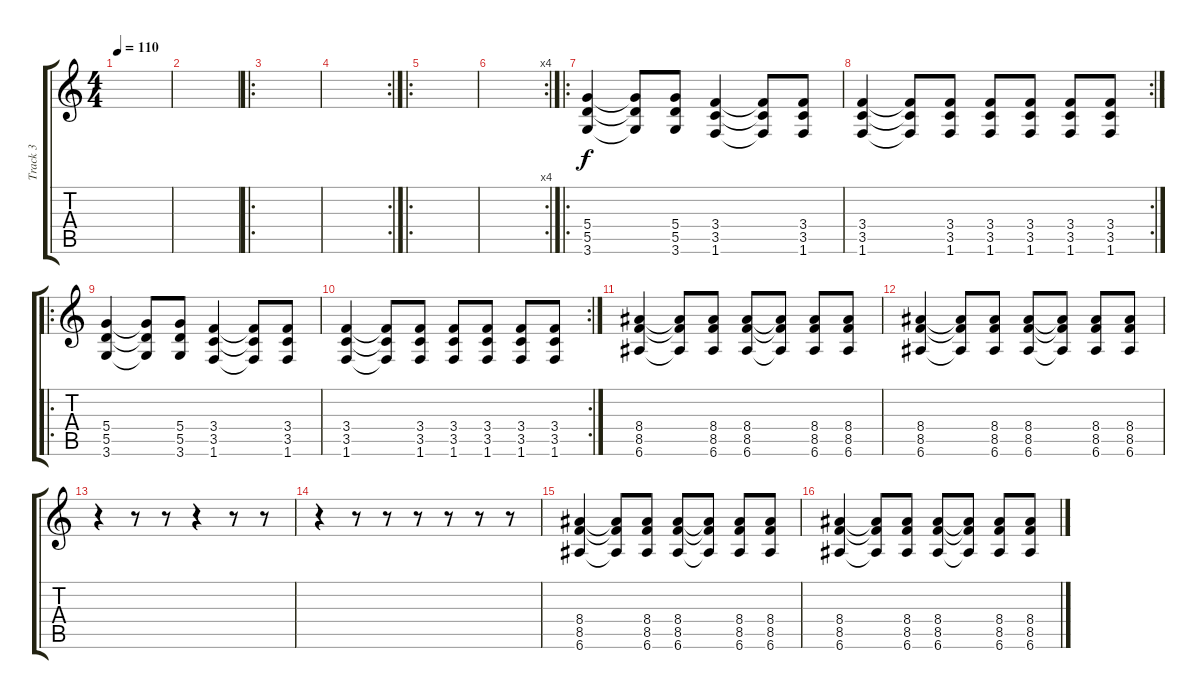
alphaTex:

\track ("Track 3" "Track 3") {instrument distortionguitar}
\staff {score tabs}
\tuning (E4 B3 G3 D3 A2 E2) {hide}
\ts (4 4)
\tempo 110
\clef g2
\ks c
|
|
\ro
|
\rc 2
|
\ro
|
\rc 4
|
\ro
(5.4 5.5 3.6).4 (5.4{t} 5.5{t} 3.6{t}).8 (5.4 5.5 3.6).8 (3.4 3.5 1.6).4 (3.4{t} 3.5{t} 1.6{t}).8 (3.4 3.5 1.6).8 |
\rc 2
(3.4 3.5 1.6).4 (3.4{t} 3.5{t} 1.6{t}).8 (3.4 3.5 1.6).8 (3.4 3.5 1.6).8 (3.4 3.5 1.6).8 (3.4 3.5 1.6).8 (3.4 3.5 1.6).8 |
\ro
(5.4 5.5 3.6).4 (5.4{t} 5.5{t} 3.6{t}).8 (5.4 5.5 3.6).8 (3.4 3.5 1.6).4 (3.4{t} 3.5{t} 1.6{t}).8 (3.4 3.5 1.6).8 |
\rc 2
(3.4 3.5 1.6).4 (3.4{t} 3.5{t} 1.6{t}).8 (3.4 3.5 1.6).8 (3.4 3.5 1.6).8 (3.4 3.5 1.6).8 (3.4 3.5 1.6).8 (3.4 3.5 1.6).8 |
(8.4 8.5 6.6).4 (8.4{t} 8.5{t} 6.6{t}).8 (8.4 8.5 6.6).8 (8.4 8.5 6.6).8 (8.4{t} 8.5{t} 6.6{t}).8 (8.4 8.5 6.6).8 (8.4 8.5 6.6).8 |
(8.4 8.5 6.6).4 (8.4{t} 8.5{t} 6.6{t}).8 (8.4 8.5 6.6).8 (8.4 8.5 6.6).8 (8.4{t} 8.5{t} 6.6{t}).8 (8.4 8.5 6.6).8 (8.4 8.5 6.6).8 |
r.4 r.8 r.8 r.4 r.8 r.8 |
r.4 r.8 r.8 r.8 r.8 r.8 r.8 |
(8.4 8.5 6.6).4 (8.4{t} 8.5{t} 6.6{t}).8 (8.4 8.5 6.6).8 (8.4 8.5 6.6).8 (8.4{t} 8.5{t} 6.6{t}).8 (8.4 8.5 6.6).8 (8.4 8.5 6.6).8 |
(8.4 8.5 6.6).4 (8.4{t} 8.5{t} 6.6{t}).8 (8.4 8.5 6.6).8 (8.4 8.5 6.6).8 (8.4{t} 8.5{t} 6.6{t}).8 (8.4 8.5 6.6).8 (8.4 8.5 6.6).8
